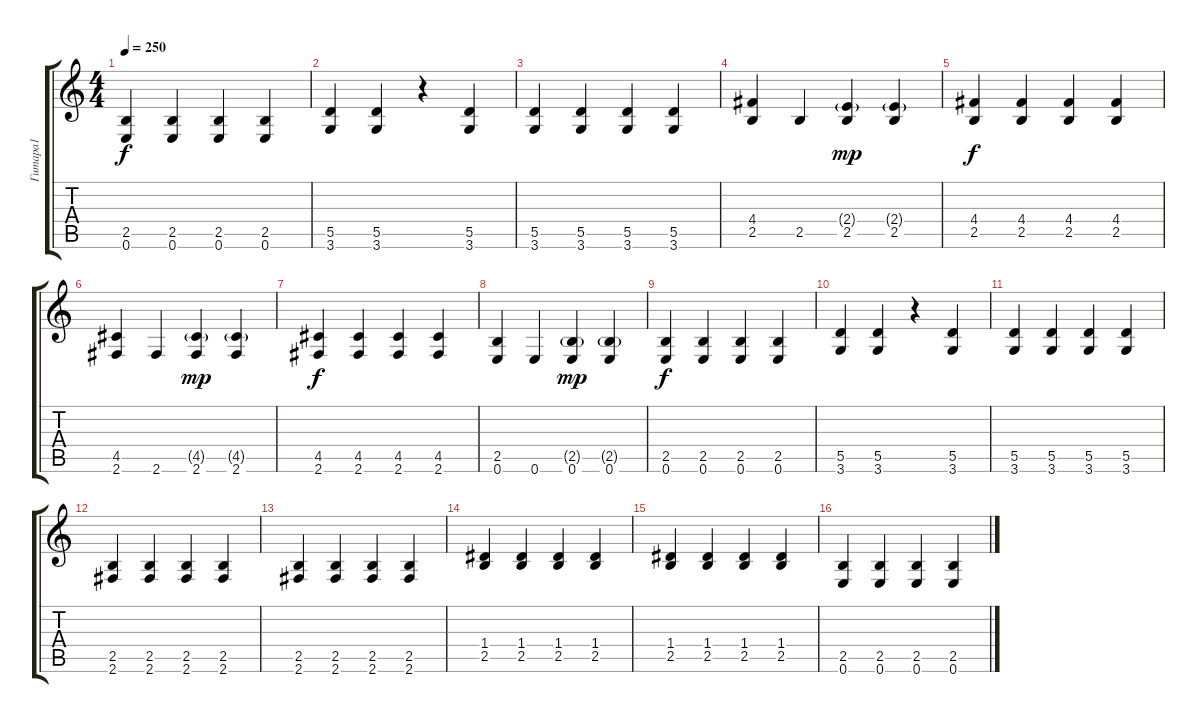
\track ("Гитара1" "Гитара1") {instrument distortionguitar}
\staff {score tabs}
\tuning (E4 B3 G3 D3 A2 E2) {hide}
\ts (4 4)
\tempo 250
\clef g2
\ks c
(2.5 0.6).4{dy f} (2.5 0.6).4 (2.5 0.6).4 (2.5 0.6).4 |
(5.5 3.6).4 (5.5 3.6).4 r.4 (5.5 3.6).4 |
(5.5 3.6).4 (5.5 3.6).4 (5.5 3.6).4 (5.5 3.6).4 |
(4.4 2.5).4 2.5.4 (2.4{g} 2.5).4{dy mp} (2.4{g} 2.5).4 |
(4.4 2.5).4{dy f} (4.4 2.5).4 (4.4 2.5).4 (4.4 2.5).4 |
(4.5 2.6).4 2.6.4 (4.5{g} 2.6).4{dy mp} (4.5{g} 2.6).4 |
(4.5 2.6).4{dy f} (4.5 2.6).4 (4.5 2.6).4 (4.5 2.6).4 |
(2.5 0.6).4 0.6.4 (2.5{g} 0.6).4{dy mp} (2.5{g} 0.6).4 |
(2.5 0.6).4{dy f} (2.5 0.6).4 (2.5 0.6).4 (2.5 0.6).4 |
(5.5 3.6).4 (5.5 3.6).4 r.4 (5.5 3.6).4 |
(5.5 3.6).4 (5.5 3.6).4 (5.5 3.6).4 (5.5 3.6).4 |
(2.5 2.6).4 (2.5 2.6).4 (2.5 2.6).4 (2.5 2.6).4 |
(2.5 2.6).4 (2.5 2.6).4 (2.5 2.6).4 (2.5 2.6).4 |
(1.4 2.5).4 (1.4 2.5).4 (1.4 2.5).4 (1.4 2.5).4 |
(1.4 2.5).4 (1.4 2.5).4 (1.4 2.5).4 (1.4 2.5).4 |
(2.5 0.6).4 (2.5 0.6).4 (2.5 0.6).4 (2.5 0.6).4
